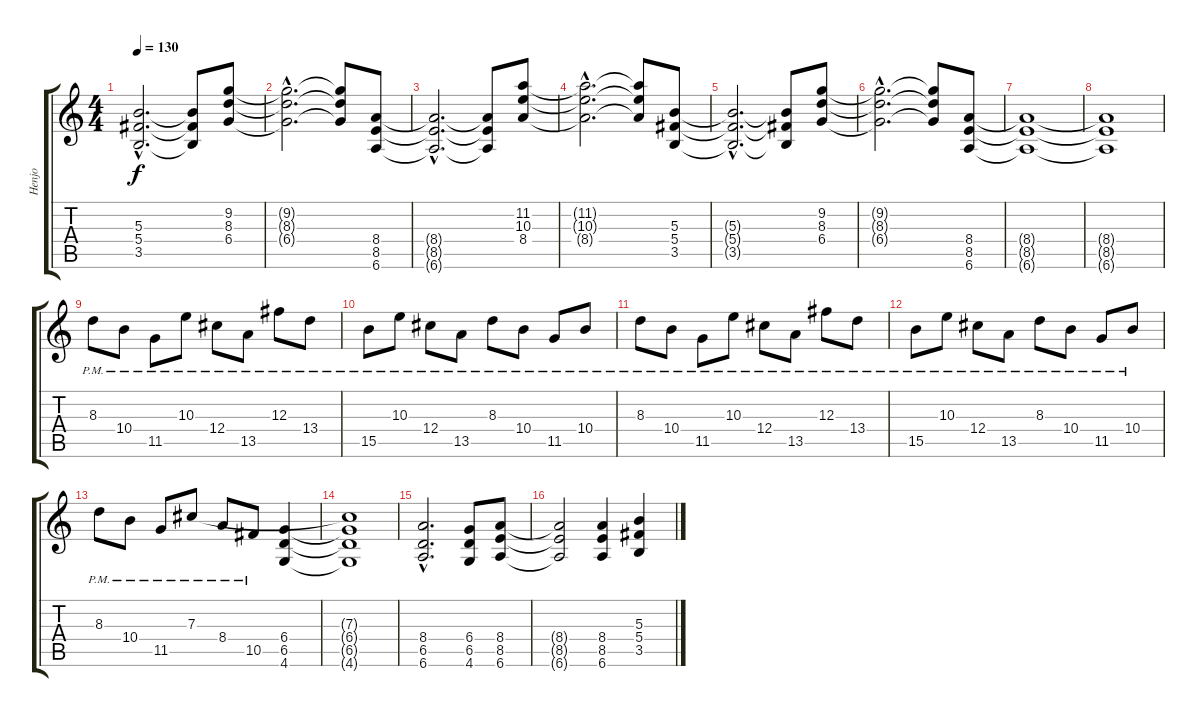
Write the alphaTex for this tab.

\track ("Henjo" "Henjo") {instrument distortionguitar}
\staff {score tabs}
\tuning (Eb4 Bb3 Gb3 Db3 Ab2 Eb2) {hide}
\ts (4 4)
\tempo 130
\clef g2
\ks c
(5.3{hac} 5.4{hac} 3.5{hac}).2{d dy f volume 16} (5.3{t} 5.4{t} 3.5{t}).8 (9.2 8.3 6.4).8 |
(9.2{hac t} 8.3{hac t} 6.4{hac t}).2{d} (9.2{t} 8.3{t} 6.4{t}).8 (8.4 8.5 6.6).8 |
(8.4{hac t} 8.5{hac t} 6.6{hac t}).2{d} (8.4{t} 8.5{t} 6.6{t}).8 (11.2 10.3 8.4).8 |
(11.2{hac t} 10.3{hac t} 8.4{hac t}).2{d} (11.2{t} 10.3{t} 8.4{t}).8 (5.3 5.4 3.5).8 |
(5.3{hac t} 5.4{hac t} 3.5{hac t}).2{d} (5.3{t} 5.4{t} 3.5{t}).8 (9.2 8.3 6.4).8 |
(9.2{hac t} 8.3{hac t} 6.4{hac t}).2{d} (9.2{t} 8.3{t} 6.4{t}).8 (8.4 8.5 6.6).8 |
(8.4{t} 8.5{t} 6.6{t}).1 |
(8.4{t} 8.5{t} 6.6{t}).1 |
8.3{pm}.8 10.4{pm}.8 11.5{pm}.8 10.3{pm}.8 12.4{pm}.8 13.5{pm}.8 12.3{pm}.8 13.4{pm}.8 |
15.5{pm}.8 10.3{pm}.8 12.4{pm}.8 13.5{pm}.8 8.3{pm}.8 10.4{pm}.8 11.5{pm}.8 10.4{pm}.8 |
8.3{pm}.8 10.4{pm}.8 11.5{pm}.8 10.3{pm}.8 12.4{pm}.8 13.5{pm}.8 12.3{pm}.8 13.4{pm}.8 |
15.5{pm}.8 10.3{pm}.8 12.4{pm}.8 13.5{pm}.8 8.3{pm}.8 10.4{pm}.8 11.5{pm}.8 10.4{pm}.8 |
8.3{pm}.8 10.4{pm}.8 11.5{pm}.8 7.3{pm}.8 8.4{pm}.8 10.5{pm}.8 (6.4 6.5 4.6).4 |
(7.3{t} 6.4{t} 6.5{t} 4.6{t}).1 |
(8.4{hac} 6.5{hac} 6.6{hac}).2{d} (6.4 6.5 4.6).8 (8.4 8.5 6.6).8 |
(8.4{t} 8.5{t} 6.6{t}).2 (8.4 8.5 6.6).4 (5.3 5.4 3.5).4
